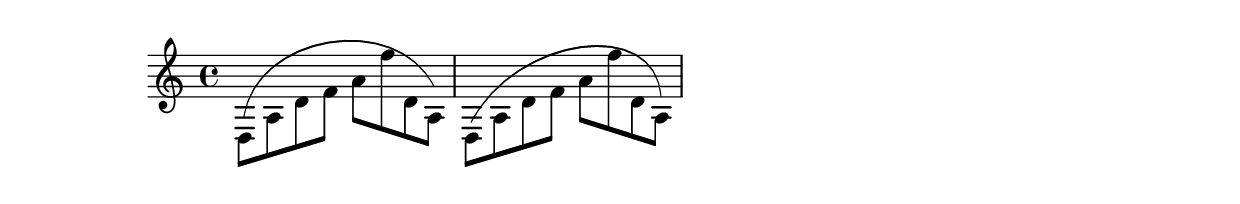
%% DO NOT EDIT this file manually; it is automatically
%% generated from LSR http://lsr.dsi.unimi.it
%% Make any changes in LSR itself, or in Documentation/snippets/new/ ,
%% and then run scripts/auxiliar/makelsr.py
%%
%% This file is in the public domain.
\version "2.14.0"

\header {
  lsrtags = "expressive-marks, tweaks-and-overrides"

%% Translation of GIT committish: 8b93de6ce951b7b14bc7818f31019524295b990f
  texidoces = "
Se puede hacer que una ligadura de expresión sea asimétrica para
adaptarse mejor a un patrón asimétrico de notas.

"
  doctitlees = "Ligaduras asimétricas"



  texidoc = "
Slurs can be made asymmetric to match an asymmetric pattern of notes
better.

"
  doctitle = "Asymmetric slurs"
} % begin verbatim

slurNotes = { d,8( a' d f a f' d, a) }

\relative c' {
  \stemDown
  \slurUp
  \slurNotes
  \once \override Slur #'eccentricity = #3.0
  \slurNotes
}

